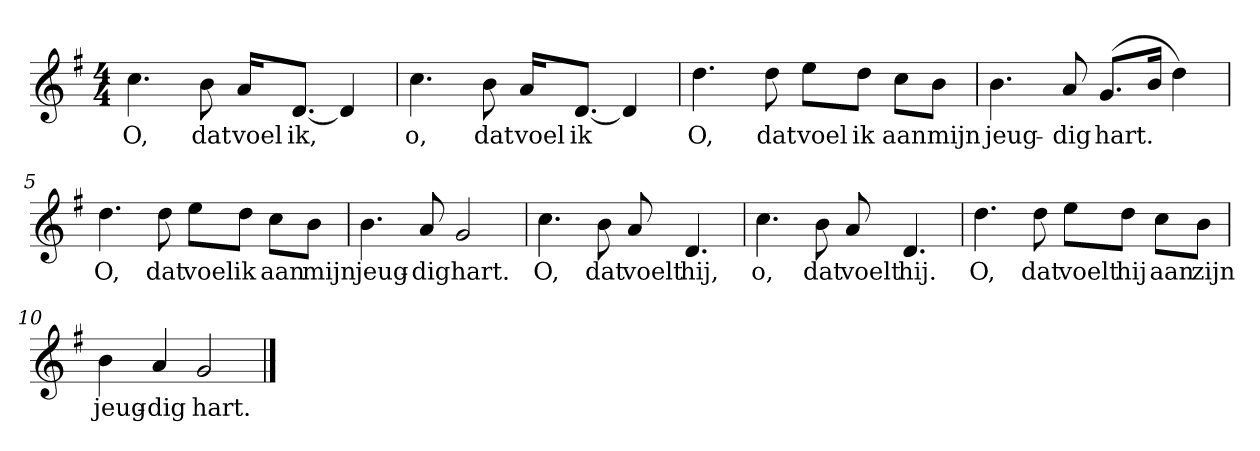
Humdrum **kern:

**kern	**text
*part1	*part1
*staff1	*staff1
*clefG2	*
*k[f#]	*
*G:	*
*M4/4	*
*MM120	*
=1	=1
4.cc	O,
8b	dat
16a/KL	voel
[8.d/J	ik,
4d]	.
=2	=2
4.cc	o,
8b	dat
16a/KL	voel
[8.d/J	ik
4d]	.
=3	=3
4.dd	O,
8dd	dat
8ee\L	voel
8dd\J	ik
8cc\L	aan
8b\J	mijn
=4	=4
4.b	jeug-
8a	-dig
(8.g/L	hart.
16b/Jk	.
4dd)	.
=5	=5
4.dd	O,
8dd	dat
8ee\L	voel
8dd\J	ik
8cc\L	aan
8b\J	mijn
=6	=6
4.b	jeug-
8a	-dig
2g	hart.
=7	=7
4.cc	O,
8b	dat
8a	voelt
4.d	hij,
=8	=8
4.cc	o,
8b	dat
8a	voelt
4.d	hij.
=9	=9
4.dd	O,
8dd	dat
8ee\L	voelt
8dd\J	hij
8cc\L	aan
8b\J	zijn
=10	=10
4b	jeug-
4a	-dig
2g	hart.
==	==
*-	*-
